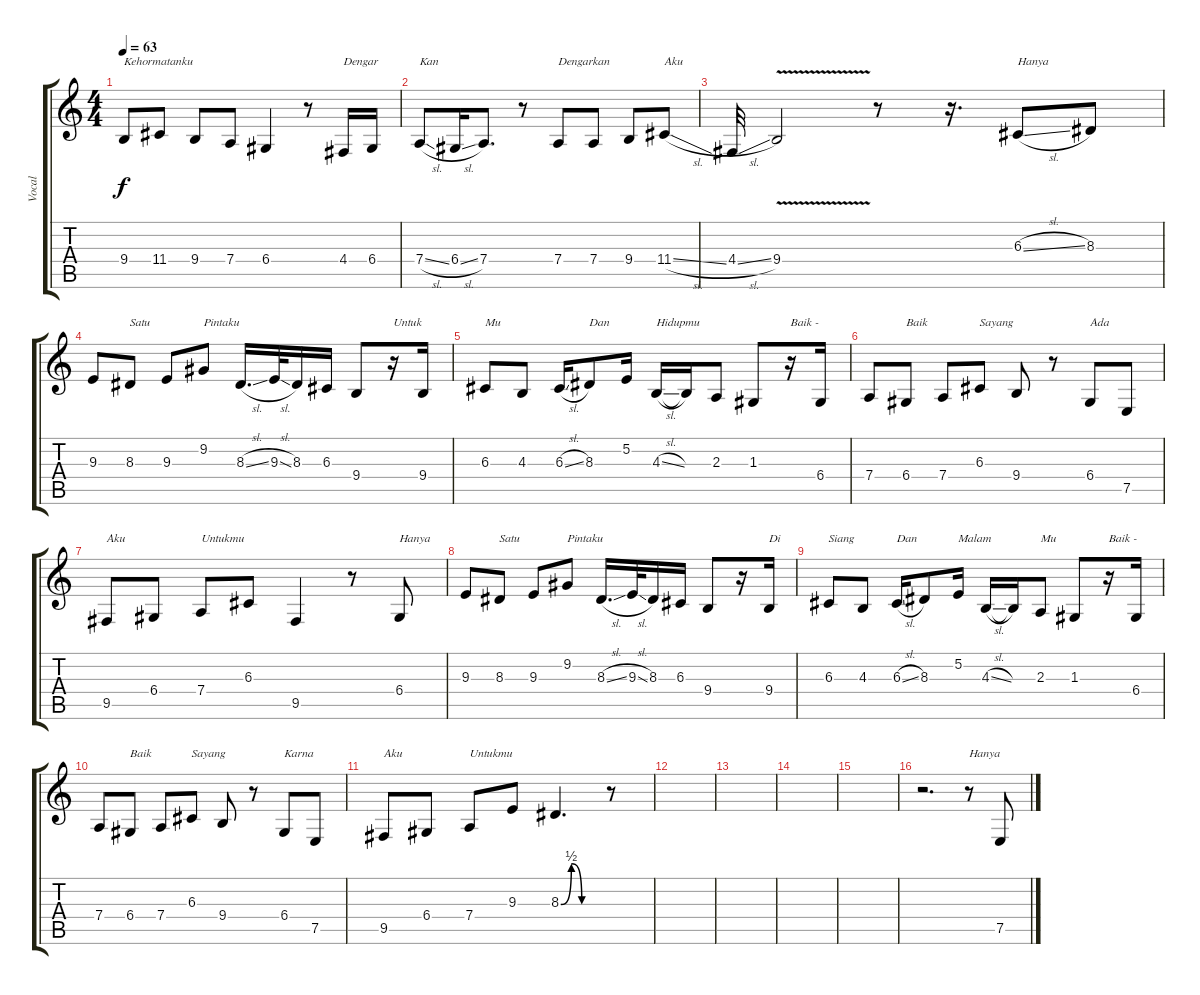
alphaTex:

\track ("Vocal" "Vocal") {instrument viola}
\staff {score tabs}
\tuning (E4 B3 G3 D3 A2 E2) {hide}
\ts (4 4)
\tempo 63
\clef g2
\ks c
9.4.8{txt "Kehormatanku" dy f} 11.4.8 9.4.8 7.4.8 6.4.4 r.8 4.4.16{txt "Dengar"} 6.4.16 |
7.4{sl}.8{txt "Kan"} 6.4{sl}.16 7.4.8{d} r.8 7.4.8{txt "Dengarkan"} 7.4.8 9.4.8 11.4{sl}.8{txt "Aku"} |
4.4{sl}.32 9.4{v}.2 r.8 r.16{d} 6.3{sl}.8{txt "Hanya"} 8.3.8 |
9.3.8 8.3.8{txt "Satu"} 9.3.8 9.2.8{txt "Pintaku"} 8.3{sl}.16{d} 9.3{sl}.32 8.3.16 6.3.16 9.4.8 r.16{txt "Untuk"} 9.4.16 |
6.3.8{txt "Mu"} 4.3.8 6.3{sl}.16 8.3.8{txt "Dan"} 5.2.16 4.3{sl}.16{txt "Hidupmu"} 4.3{t}.16 2.3.8 1.3.8 r.16{txt "Baik -"} 6.4.16 |
7.4.8 6.4.8{txt "Baik"} 7.4.8 6.3.8{txt "Sayang"} 9.4.8 r.8 6.4.8{txt "Ada"} 7.5.8 |
9.5.8{txt "Aku"} 6.4.8 7.4.8{txt "Untukmu"} 6.3.8 9.5.4 r.8 6.4.8{txt "Hanya"} |
9.3.8 8.3.8{txt "Satu"} 9.3.8 9.2.8{txt "Pintaku"} 8.3{sl}.16{d} 9.3{sl}.32 8.3.16 6.3.16 9.4.8 r.16 9.4.16{txt "Di"} |
6.3.8{txt "Siang"} 4.3.8 6.3{sl}.16{txt "Dan"} 8.3.8 5.2.16{txt "Malam"} 4.3{sl}.16 4.3{t}.16 2.3.8{txt "Mu"} 1.3.8 r.16{txt "Baik -"} 6.4.16 |
7.4.8 6.4.8{txt "Baik"} 7.4.8 6.3.8{txt "Sayang"} 9.4.8 r.8 6.4.8{txt "Karna"} 7.5.8 |
9.5.8{txt "Aku"} 6.4.8 7.4.8{txt "Untukmu"} 9.3.8 8.3{be (custom 0 0 15 2 30 0 60 0)}.4{d} r.8 |
|
|
|
|
r.2{d} r.8{txt "Hanya" instrument synthvoice} 7.5.8
